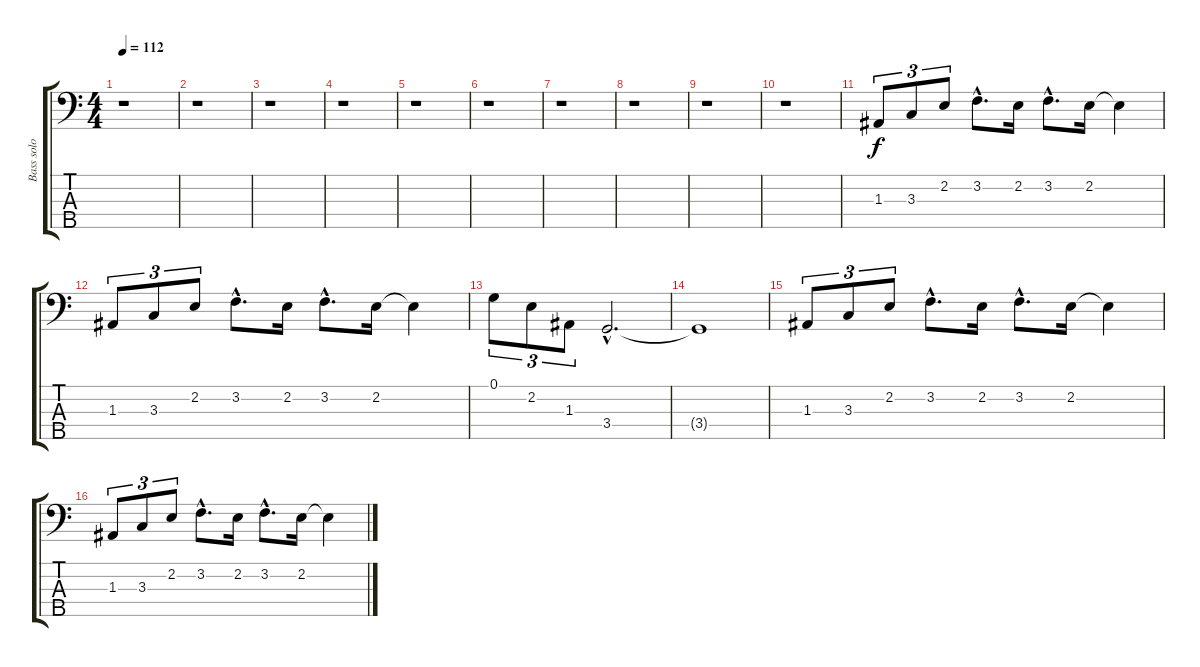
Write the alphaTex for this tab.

\track ("Bass solo" "Bass solo") {instrument fretlessbass}
\staff {score tabs}
\tuning (G2 D2 A1 E1 B0) {hide}
\ts (4 4)
\tempo 112
\clef f4
\ks c
r.1{dy fff} |
r.1 |
r.1 |
r.1 |
r.1 |
r.1 |
r.1 |
r.1 |
r.1 |
r.1 |
1.3.8{tu (3 2) dy f} 3.3.8{tu (3 2)} 2.2.8{tu (3 2)} 3.2{hac}.8{d} 2.2.16 3.2{hac}.8{d} 2.2.16 2.2{t}.4 |
1.3.8{tu (3 2)} 3.3.8{tu (3 2)} 2.2.8{tu (3 2)} 3.2{hac}.8{d} 2.2.16 3.2{hac}.8{d} 2.2.16 2.2{t}.4 |
0.1.8{tu (3 2)} 2.2.8{tu (3 2)} 1.3.8{tu (3 2)} 3.4{hac}.2{d} |
3.4{t}.1 |
1.3.8{tu (3 2)} 3.3.8{tu (3 2)} 2.2.8{tu (3 2)} 3.2{hac}.8{d} 2.2.16 3.2{hac}.8{d} 2.2.16 2.2{t}.4 |
1.3.8{tu (3 2)} 3.3.8{tu (3 2)} 2.2.8{tu (3 2)} 3.2{hac}.8{d} 2.2.16 3.2{hac}.8{d} 2.2.16 2.2{t}.4
